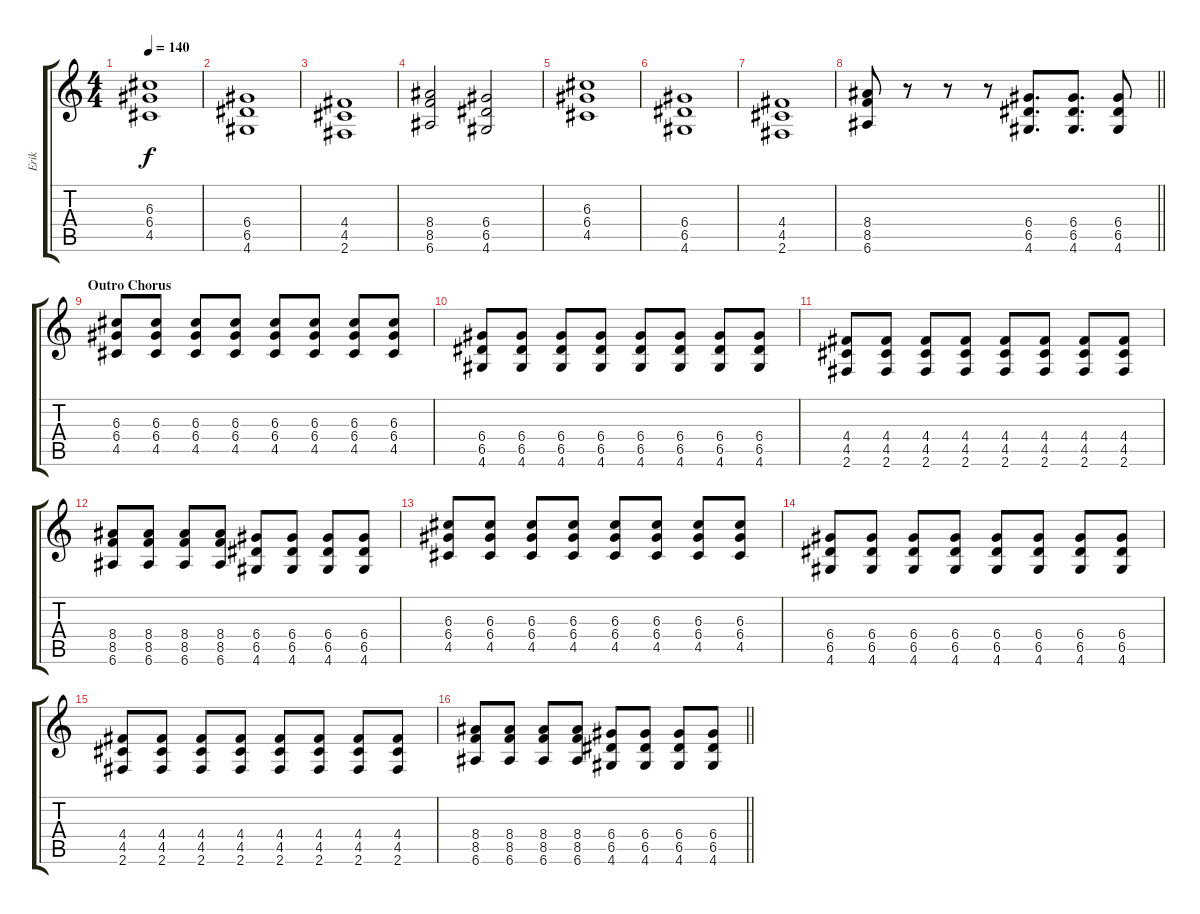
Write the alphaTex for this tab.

\track ("Erik" "Erik") {instrument distortionguitar}
\staff {score tabs}
\tuning (E4 B3 G3 D3 A2 E2) {hide}
\ts (4 4)
\tempo 140
\clef g2
\ks c
(6.3 6.4 4.5).1{dy f} |
(6.4 6.5 4.6).1 |
(4.4 4.5 2.6).1 |
(8.4 8.5 6.6).2 (6.4 6.5 4.6).2 |
(6.3 6.4 4.5).1 |
(6.4 6.5 4.6).1 |
(4.4 4.5 2.6).1 |
\barLineRight lightlight
(8.4 8.5 6.6).8 r.8 r.8 r.8 (6.4 6.5 4.6).8{d} (6.4 6.5 4.6).8{d} (6.4 6.5 4.6).8 |
\section ("" "Outro Chorus")
(6.3 6.4 4.5).8 (6.3 6.4 4.5).8 (6.3 6.4 4.5).8 (6.3 6.4 4.5).8 (6.3 6.4 4.5).8 (6.3 6.4 4.5).8 (6.3 6.4 4.5).8 (6.3 6.4 4.5).8 |
(6.4 6.5 4.6).8 (6.4 6.5 4.6).8 (6.4 6.5 4.6).8 (6.4 6.5 4.6).8 (6.4 6.5 4.6).8 (6.4 6.5 4.6).8 (6.4 6.5 4.6).8 (6.4 6.5 4.6).8 |
(4.4 4.5 2.6).8 (4.4 4.5 2.6).8 (4.4 4.5 2.6).8 (4.4 4.5 2.6).8 (4.4 4.5 2.6).8 (4.4 4.5 2.6).8 (4.4 4.5 2.6).8 (4.4 4.5 2.6).8 |
(8.4 8.5 6.6).8 (8.4 8.5 6.6).8 (8.4 8.5 6.6).8 (8.4 8.5 6.6).8 (6.4 6.5 4.6).8 (6.4 6.5 4.6).8 (6.4 6.5 4.6).8 (6.4 6.5 4.6).8 |
(6.3 6.4 4.5).8 (6.3 6.4 4.5).8 (6.3 6.4 4.5).8 (6.3 6.4 4.5).8 (6.3 6.4 4.5).8 (6.3 6.4 4.5).8 (6.3 6.4 4.5).8 (6.3 6.4 4.5).8 |
(6.4 6.5 4.6).8 (6.4 6.5 4.6).8 (6.4 6.5 4.6).8 (6.4 6.5 4.6).8 (6.4 6.5 4.6).8 (6.4 6.5 4.6).8 (6.4 6.5 4.6).8 (6.4 6.5 4.6).8 |
(4.4 4.5 2.6).8 (4.4 4.5 2.6).8 (4.4 4.5 2.6).8 (4.4 4.5 2.6).8 (4.4 4.5 2.6).8 (4.4 4.5 2.6).8 (4.4 4.5 2.6).8 (4.4 4.5 2.6).8 |
\barLineRight lightlight
(8.4 8.5 6.6).8 (8.4 8.5 6.6).8 (8.4 8.5 6.6).8 (8.4 8.5 6.6).8 (6.4 6.5 4.6).8 (6.4 6.5 4.6).8 (6.4 6.5 4.6).8 (6.4 6.5 4.6).8
